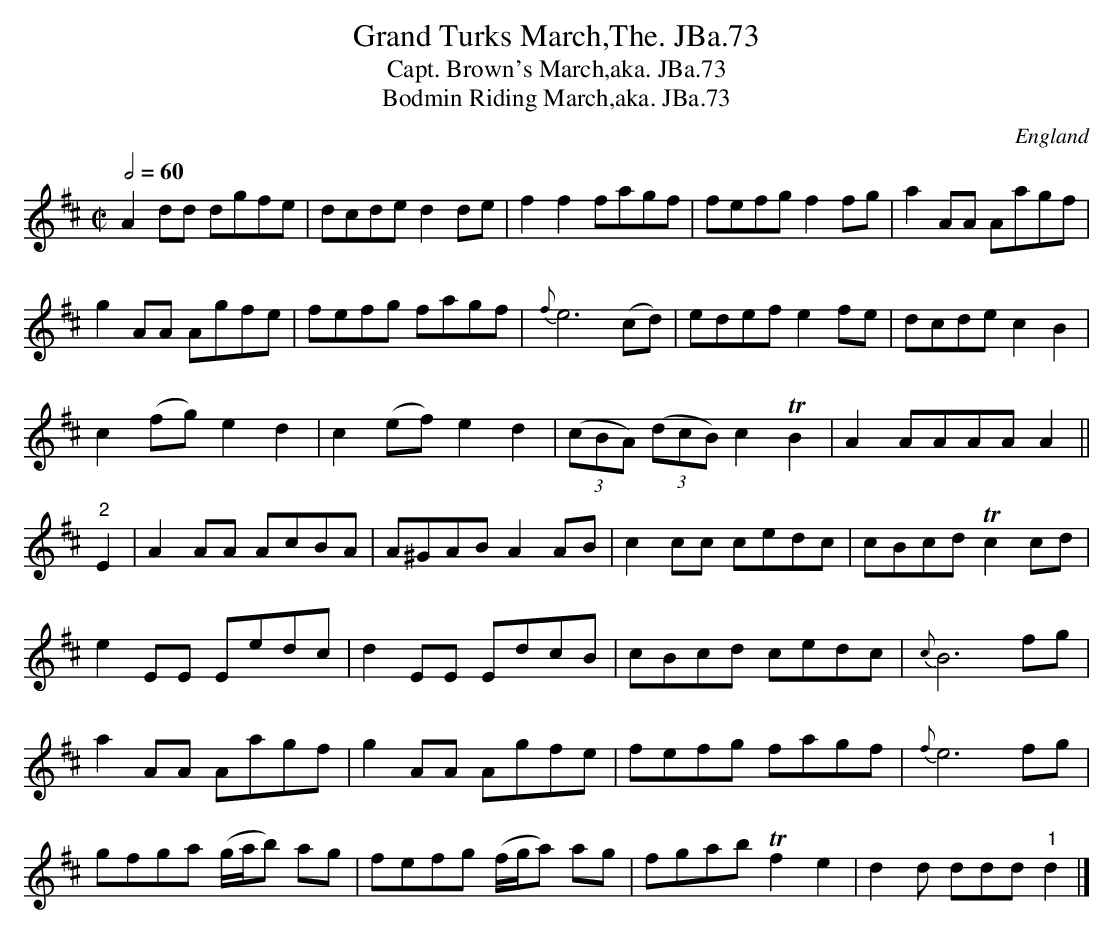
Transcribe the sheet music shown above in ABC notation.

X:1
T:Grand Turks March,The. JBa.73
T:Capt. Brown's March,aka. JBa.73
T:Bodmin Riding March,aka. JBa.73
L:1/8
M:C|
O:England
Q:1/2=60
K:D Major
A2 dd dgfe | dcde d2 de | f2f2 fagf | fefg f2 fg | a2 AA Aagf |!
g2 AA Agfe | fefg fagf | {f} e6 (cd) | edef e2 fe | dcde c2 B2 |!
c2 (fg) e2 d2 | c2 (ef) e2 d2 | ((3cBA) ((3dcB) c2 !trill!B2 |\
A2 AAAA A2||!
"2" E2 | A2 AA AcBA | A^GAB A2 AB | c2 cc cedc | cBcd !trill!c2 cd |!
e2 EE Eedc | d2 EE EdcB | cBcd cedc | {c} B6 fg |!
a2AA Aagf | g2 AA Agfe |fefg fagf | {f}e6 fg |!
gfga (g/a/b) ag | fefg (f/g/a) ag | fgab !trill!f2e2 |\
d2 d ddd"1" d2 |]
